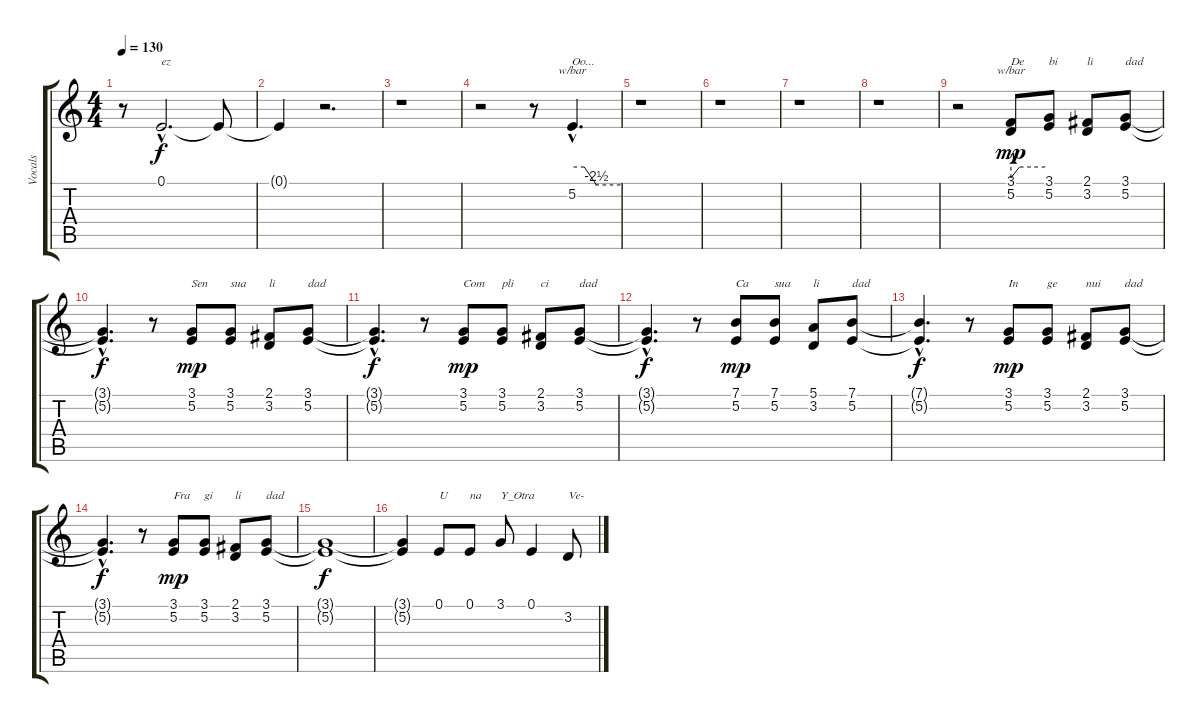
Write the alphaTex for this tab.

\track ("Vocals" "Vocals") {instrument sopranosax}
\staff {score tabs}
\tuning (E4 B3 G3 D3 A2 E2) {hide}
\ts (4 4)
\tempo 130
\clef g2
\ks c
r.8{dy f} 0.1{hac}.2{d txt "ez"} 0.1{t}.8 |
0.1{t}.4 r.2{d} |
r.1 |
r.2 r.8 5.2{hac}.4{d tbe (custom default 0 0 15 0 30 -10 60 -10) txt "Oo..."} |
r.1 |
r.1 |
r.1 |
r.1 |
r.2 (3.1 5.2).8{tbe (custom default 0 -4 15 0 60 0) txt "De" dy mp} (3.1 5.2).8{txt "bi"} (2.1 3.2).8{txt "li"} (3.1 5.2).8{txt "dad"} |
(3.1{hac t} 5.2{hac t}).4{d dy f} r.8 (3.1 5.2).8{txt "Sen" dy mp} (3.1 5.2).8{txt "sua"} (2.1 3.2).8{txt "li"} (3.1 5.2).8{txt "dad"} |
(3.1{hac t} 5.2{hac t}).4{d dy f} r.8 (3.1 5.2).8{txt "Com" dy mp} (3.1 5.2).8{txt "pli"} (2.1 3.2).8{txt "ci"} (3.1 5.2).8{txt "dad"} |
(3.1{hac t} 5.2{hac t}).4{d dy f} r.8 (7.1 5.2).8{txt "Ca" dy mp} (7.1 5.2).8{txt "sua"} (5.1 3.2).8{txt "li"} (7.1 5.2).8{txt "dad"} |
(7.1{hac t} 5.2{hac t}).4{d dy f} r.8 (3.1 5.2).8{txt "In" dy mp} (3.1 5.2).8{txt "ge"} (2.1 3.2).8{txt "nui"} (3.1 5.2).8{txt "dad"} |
(3.1{hac t} 5.2{hac t}).4{d dy f} r.8 (3.1 5.2).8{txt "Fra" dy mp} (3.1 5.2).8{txt "gi"} (2.1 3.2).8{txt "li"} (3.1 5.2).8{txt "dad"} |
(3.1{t} 5.2{t}).1{dy f} |
(3.1{t} 5.2{t}).4 0.1.8{txt "U"} 0.1.8{txt "na"} 3.1.8{txt "Y_Otra"} 0.1.4 3.2.8{txt "Ve-"}
